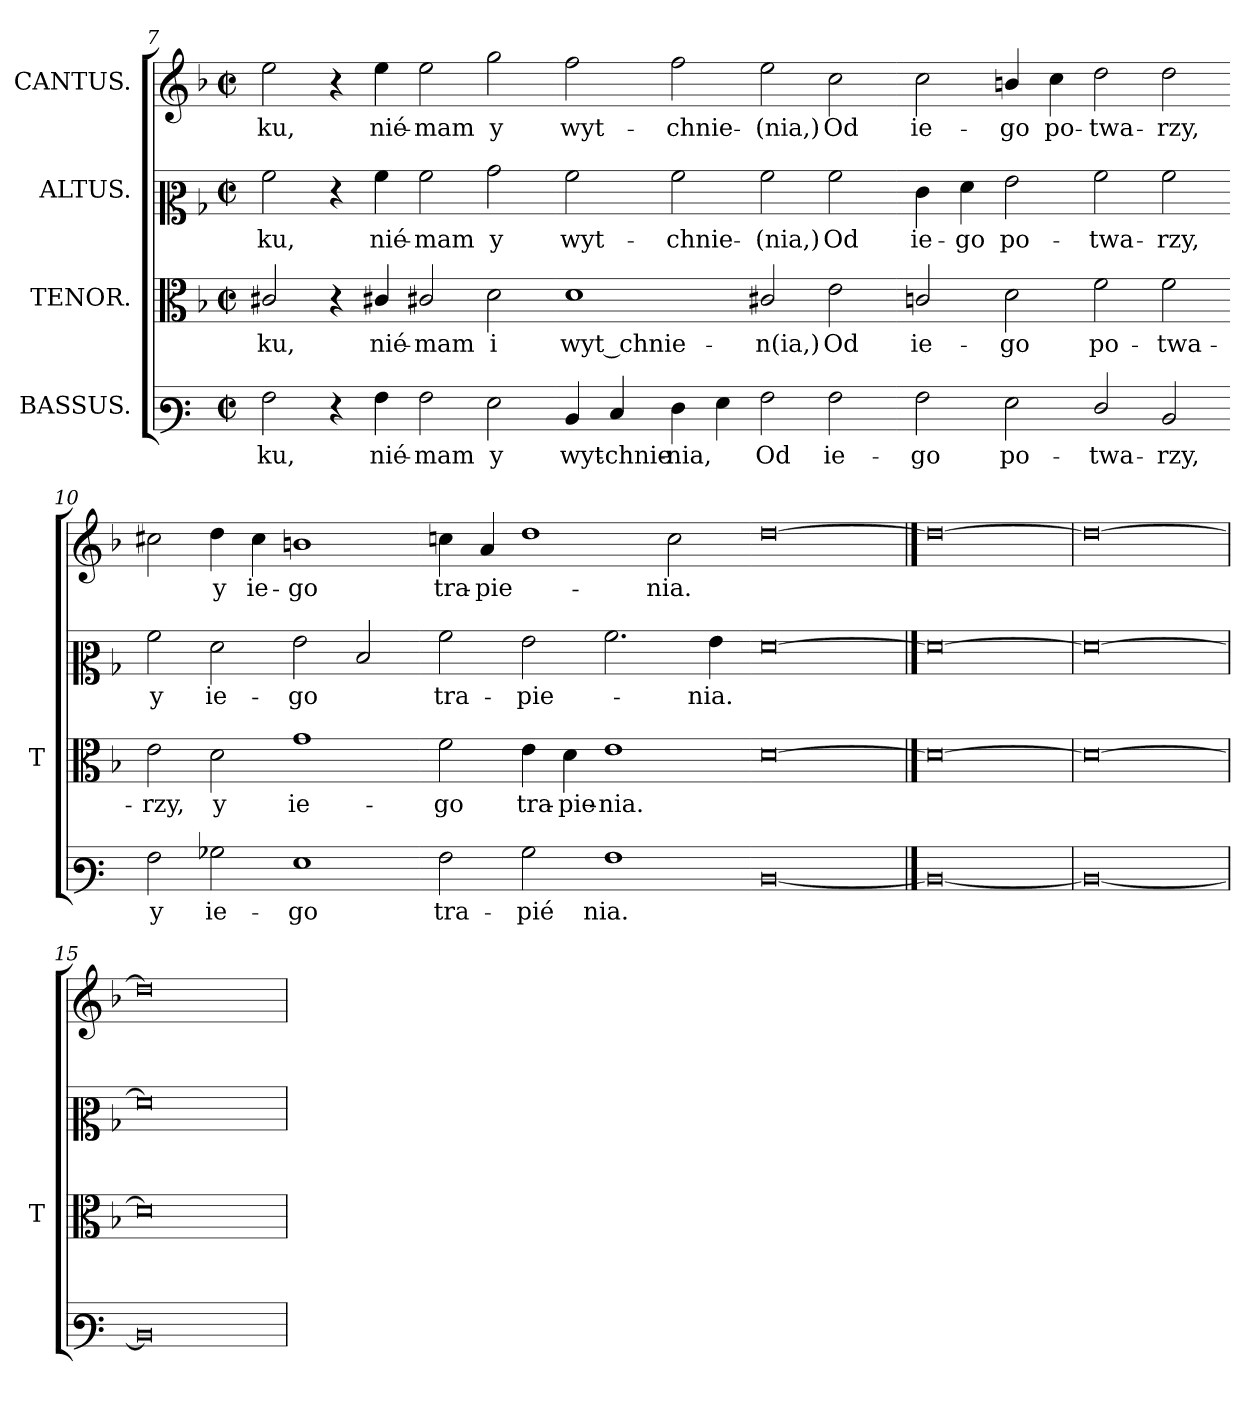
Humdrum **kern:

**kern	**text	**kern	**text	**kern	**text	**kern	**text
*part4	*part4	*part3	*part3	*part2	*part2	*part1	*part1
*staff4	*staff4	*staff3	*staff3	*staff2	*staff2	*staff1	*staff1
*I"BASSUS.	*	*I"TENOR.	*	*I"ALTUS.	*	*I"CANTUS.	*
*	*	*I'T	*	*	*	*	*
*clefF3	*	*clefC3	*	*clefC2	*	*clefG2	*
*	*	*k[b-]	*	*k[b-]	*	*k[b-]	*
*M2/1	*	*M2/1	*	*M2/1	*	*M2/1	*
*met(c|)	*	*met(c|)	*	*met(c|)	*	*met(c|)	*
=7	=7	=7	=7	=7	=7	=7	=7
2A\	-ku,	2c#X/	-ku,	2a\	-ku,	2ee\	-ku,
4r	.	4r	.	4r	.	4r	.
4A\	nié-	4c#X/	nié-	4a\	nié-	4ee\	nié-
2A\	-mam	2c#X/	-mam	2a\	-mam	2ee\	-mam
2G\	y	2d\	i	2b-\	y	2gg\	y
=8-	=8-	=8-	=8-	=8-	=8-	=8-	=8-
4D/	wyt-	1d\	wyt_chnie-	2a\	wyt-	2ff\	wyt-
4E/	-chnie-	.	.	.	.	.	.
4F\	-nia,	.	.	2a\	-chnie-	2ff\	-chnie-
4G\	.	.	.	.	.	.	.
2A\	Od	2c#X/	-n(ia,)	2a\	-(nia,)	2ee\	-(nia,)
2A\	ie-	2e\	Od	2a\	Od	2cc\	Od
=9-	=9-	=9-	=9-	=9-	=9-	=9-	=9-
2A\	-go	2cn/	ie-	4e\	ie-	2cc\	ie-
.	.	.	.	4f\	-go	.	.
2G\	po-	2d\	-go	2g\	po-	4bn/	-go
.	.	.	.	.	.	4cc\	po-
2F/	-twa-	2f\	po-	2a\	-twa-	2dd\	-twa-
2D/	-rzy,	2f\	-twa-	2a\	-rzy,	2dd\	-rzy,
=10-	=10-	=10-	=10-	=10-	=10-	=10-	=10-
2A\	y	2e\	-rzy,	2a\	y	2cc#X\	.
2B-\	ie-	2d\	y	2f\	ie-	4dd\	y
.	.	.	.	.	.	4cc#\	ie-
1G\	-go	1g\	ie-	2g\	-go	1bn\	-go
.	.	.	.	2d/	.	.	.
=11-	=11-	=11-	=11-	=11-	=11-	=11-	=11-
2A\	tra-	2f\	-go	2a\	tra-	4ccn\	tra-
.	.	.	.	.	.	4a/	-pie-
2B-\	-pié	4e\	tra-	2g\	-pie-	1dd\	.
.	.	4d\	-pie-	.	.	.	.
1A\	-nia.	1e\	-nia.	2.a\	.	.	.
.	.	.	.	.	.	2cc\	-nia.
.	.	.	.	4g\	-nia.	.	.
=12-	=12-	=12-	=12-	=12-	=12-	=12-	=12-
[0D/	.	[0d\	.	[0f\	.	[0dd\	.
==13	==13	==13	==13	==13	==13	==13	==13
0D/_	.	0d\_	.	0f\_	.	0dd\_	.
=14	=14	=14	=14	=14	=14	=14	=14
0D/_	.	0d\_	.	0f\_	.	0dd\_	.
=15	=15	=15	=15	=15	=15	=15	=15
0D/]	.	0d\]	.	0f\]	.	0dd\]	.
=	=	=	=	=	=	=	=
*-	*-	*-	*-	*-	*-	*-	*-
